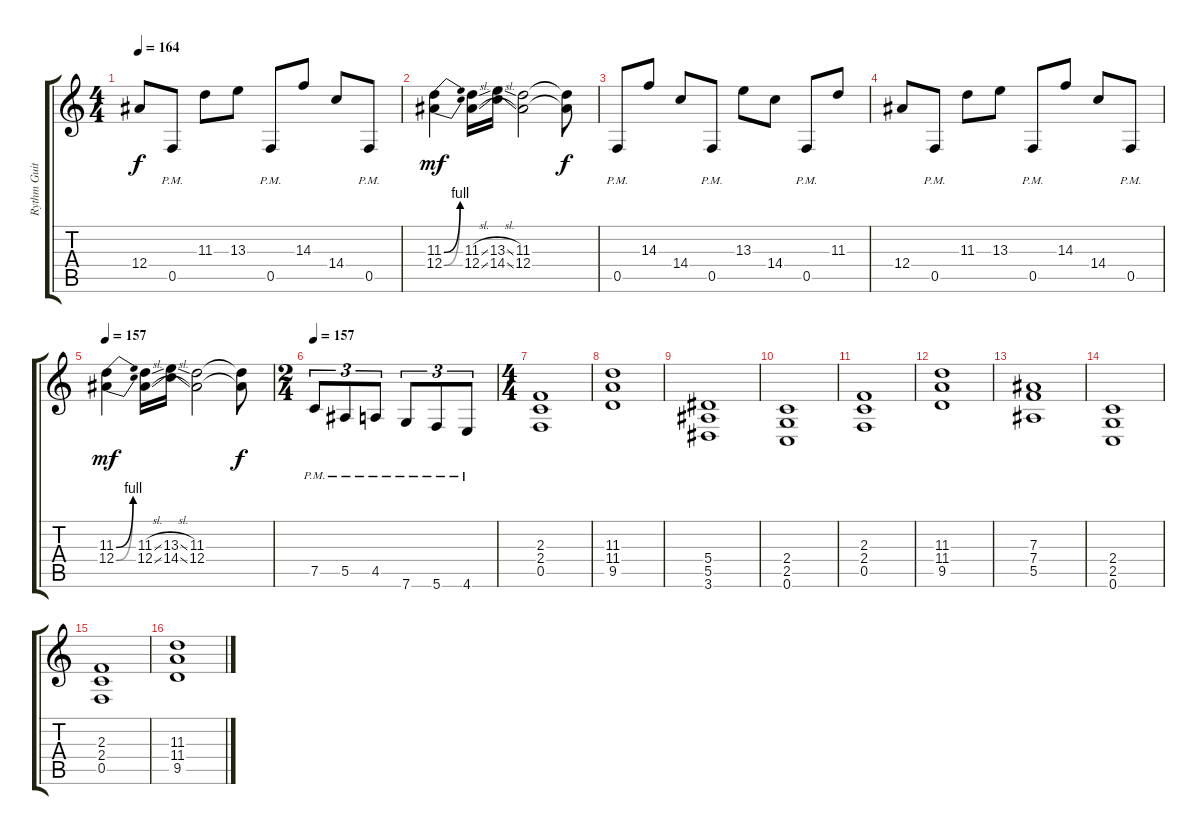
\track ("Rythm Guitar 1 " "Rythm Guit") {instrument distortionguitar}
\staff {score tabs}
\tuning (C4 G3 Eb3 Bb2 F2 C2) {hide}
\ts (4 4)
\tempo 164
\clef g2
\ks c
12.4.8{dy f} 0.5{pm}.8 11.3.8 13.3.8 0.5{pm}.8 14.3.8 14.4.8 0.5{pm}.8 |
(11.3{be (bend 0 0 60 4)} 12.4{be (bend 0 0 60 4)}).4{dy mf} (11.3{sl} 12.4{sl}).16 (13.3{sl} 14.4{sl}).16 (11.3 12.4).2 (11.3{t} 12.4{t}).8{dy f} |
0.5{pm}.8 14.3.8 14.4.8 0.5{pm}.8 13.3.8 14.4.8 0.5{pm}.8 11.3.8 |
12.4.8 0.5{pm}.8 11.3.8 13.3.8 0.5{pm}.8 14.3.8 14.4.8 0.5{pm}.8 |
\tempo 157
(11.3{be (bend 0 0 60 4)} 12.4{be (bend 0 0 60 4)}).4{dy mf} (11.3{sl} 12.4{sl}).16 (13.3{sl} 14.4{sl}).16 (11.3 12.4).2 (11.3{t} 12.4{t}).8{dy f} |
\ts (2 4)
\tempo 157
7.5{pm}.8{tu (3 2)} 5.5{pm}.8{tu (3 2)} 4.5{pm}.8{tu (3 2)} 7.6{pm}.8{tu (3 2)} 5.6{pm}.8{tu (3 2)} 4.6{pm}.8{tu (3 2)} |
\ts (4 4)
(2.3 2.4 0.5).1 |
(11.3 11.4 9.5).1 |
(5.4 5.5 3.6).1 |
(2.4 2.5 0.6).1 |
(2.3 2.4 0.5).1 |
(11.3 11.4 9.5).1 |
(7.3 7.4 5.5).1 |
(2.4 2.5 0.6).1 |
(2.3 2.4 0.5).1 |
(11.3 11.4 9.5).1
